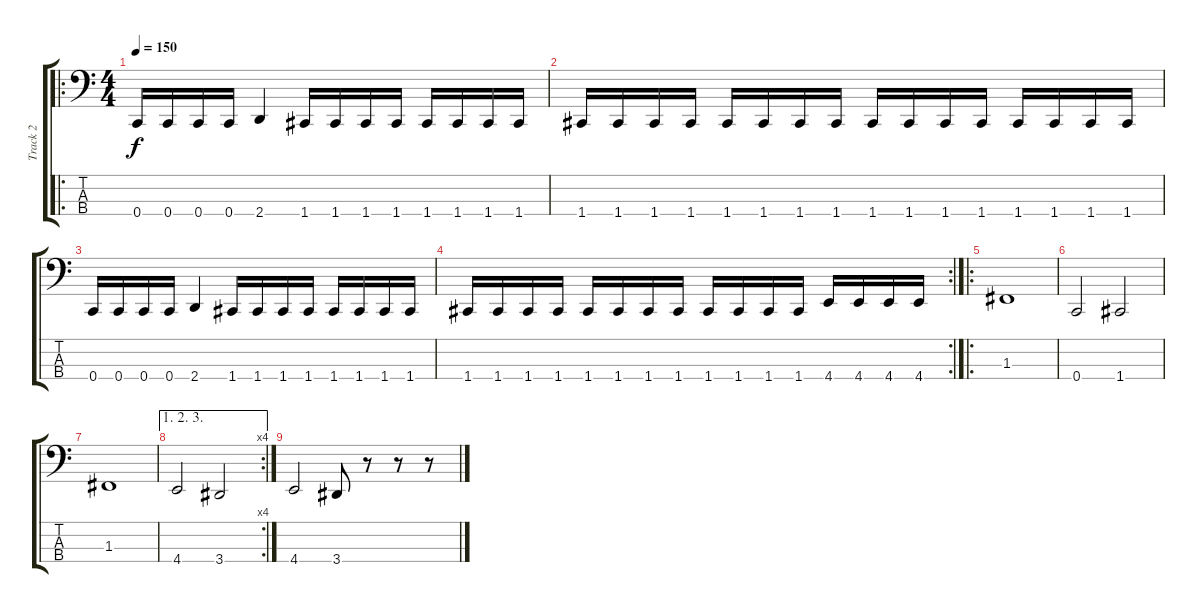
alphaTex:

\track ("Track 2" "Track 2") {instrument electricbassfinger}
\staff {score tabs}
\tuning (Eb2 Bb1 F1 C1) {hide}
\ro
\ts (4 4)
\tempo 150
\clef f4
\ks c
0.4.16{dy f} 0.4.16 0.4.16 0.4.16 2.4.4 1.4.16 1.4.16 1.4.16 1.4.16 1.4.16 1.4.16 1.4.16 1.4.16 |
1.4.16 1.4.16 1.4.16 1.4.16 1.4.16 1.4.16 1.4.16 1.4.16 1.4.16 1.4.16 1.4.16 1.4.16 1.4.16 1.4.16 1.4.16 1.4.16 |
0.4.16 0.4.16 0.4.16 0.4.16 2.4.4 1.4.16 1.4.16 1.4.16 1.4.16 1.4.16 1.4.16 1.4.16 1.4.16 |
\rc 2
1.4.16 1.4.16 1.4.16 1.4.16 1.4.16 1.4.16 1.4.16 1.4.16 1.4.16 1.4.16 1.4.16 1.4.16 4.4.16 4.4.16 4.4.16 4.4.16 |
\ro
1.3.1 |
0.4.2 1.4.2 |
1.3.1 |
\ae (1 2 3)
\rc 4
4.4.2 3.4.2 |
4.4.2 3.4.8 r.8 r.8 r.8
